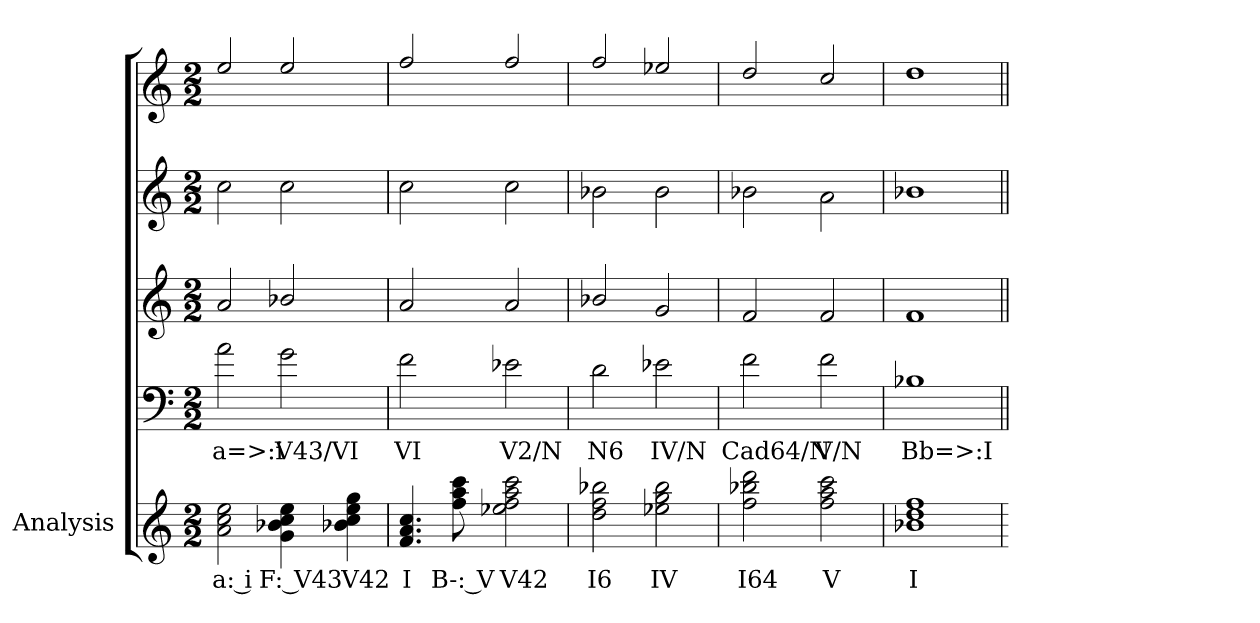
**kern	**text	**kern	**text	**kern	**kern	**kern
*part5	*part5	*part4	*part4	*part3	*part2	*part1
*staff5	*staff5	*staff4	*staff4	*staff3	*staff2	*staff1
*I"Analysis	*	*	*	*	*	*
*	*	*clefF4	*	*clefG2	*clefG2	*clefG2
*k[]	*	*k[]	*	*k[]	*k[]	*k[]
*M2/2	*	*M2/2	*	*M2/2	*M2/2	*M2/2
=	=	=	=	=	=	=
2a 2cc 2ee	a: i	2a\	a=>:i	2a/	2cc\	2ee/
4g 4b-X 4cc 4ee	F: V43	2g\	V43/VI	2b-X/	2cc\	2ee/
4b-X 4cc 4ee 4gg	V42	.	.	.	.	.
=1	=1	=1	=1	=1	=1	=1
4.f 4.a 4.cc	I	2f\	VI	2a/	2cc\	2ff/
8ff 8aa 8ccc	B-: V	.	.	.	.	.
2ee-X 2ff 2aa 2ccc	V42	2e-X\	V2/N	2a/	2cc\	2ff/
=2	=2	=2	=2	=2	=2	=2
2dd 2ff 2bb-X	I6	2d\	N6	2b-X/	2b-X\	2ff/
2ee-X 2gg 2bb-	IV	2e-X\	IV/N	2g/	2b-\	2ee-X/
=3	=3	=3	=3	=3	=3	=3
2ff 2bb-X 2ddd	I64	2f\	Cad64/N	2f/	2b-X\	2dd/
2ff 2aa 2ccc	V	2f\	V/N	2f/	2a\	2cc/
=4	=4	=4	=4	=4	=4	=4
1b-X 1dd 1ff	I	1B-X\	Bb=>:I	1f/	1b-X\	1dd/
=	=||	=||	=||	=||	=||	=||
*-	*-	*-	*-	*-	*-	*-
